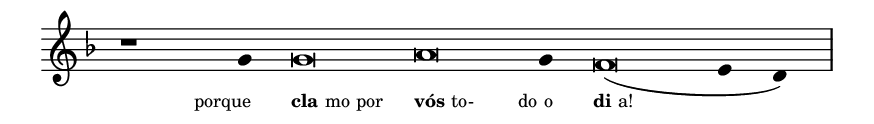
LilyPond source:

\version "2.20.0"
#(set! paper-alist (cons '("linha" . (cons (* 148 mm) (* 21 mm))) paper-alist))

\paper {
  #(set-paper-size "linha")
  ragged-right = ##f
}

\language "portugues"

%†

estrofea = {
  \chords{
    \cadenzaOn
%harmonia
%  r1 r4 do\breve la:m~ la4:m re\breve:m~ mi2
%/harmonia
  }
  \fixed do' {
    \key fa \major
    \cadenzaOn
%recitação
    r1 sol4 sol\breve la sol4 fa\breve( mi4 re) \bar "|"
%/recitação
  }
  \addlyrics {
    \teeny
    \tweak self-alignment-X #1  \markup{porque}
    \tweak self-alignment-X #-1 \markup{\bold{cla}mo por}
    \tweak self-alignment-X #-1 \markup{\bold{vós} to-}
    \tweak self-alignment-X #1  \markup{do o}
    \tweak self-alignment-X #-1 \markup{\bold{di}a!}
  }
}

\book {
  \paper {
      indent = 0\mm
  }
    \header {
      %piece = "A"
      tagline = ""
    }
  \score {
    \new Staff <<
      \new Voice = "melody" \estrofea
    >>
    \layout {
      %indent = 0\cm
      \context {
        \Staff
        \remove "Time_signature_engraver"
        \hide Stem
      }
    }
  }
}
